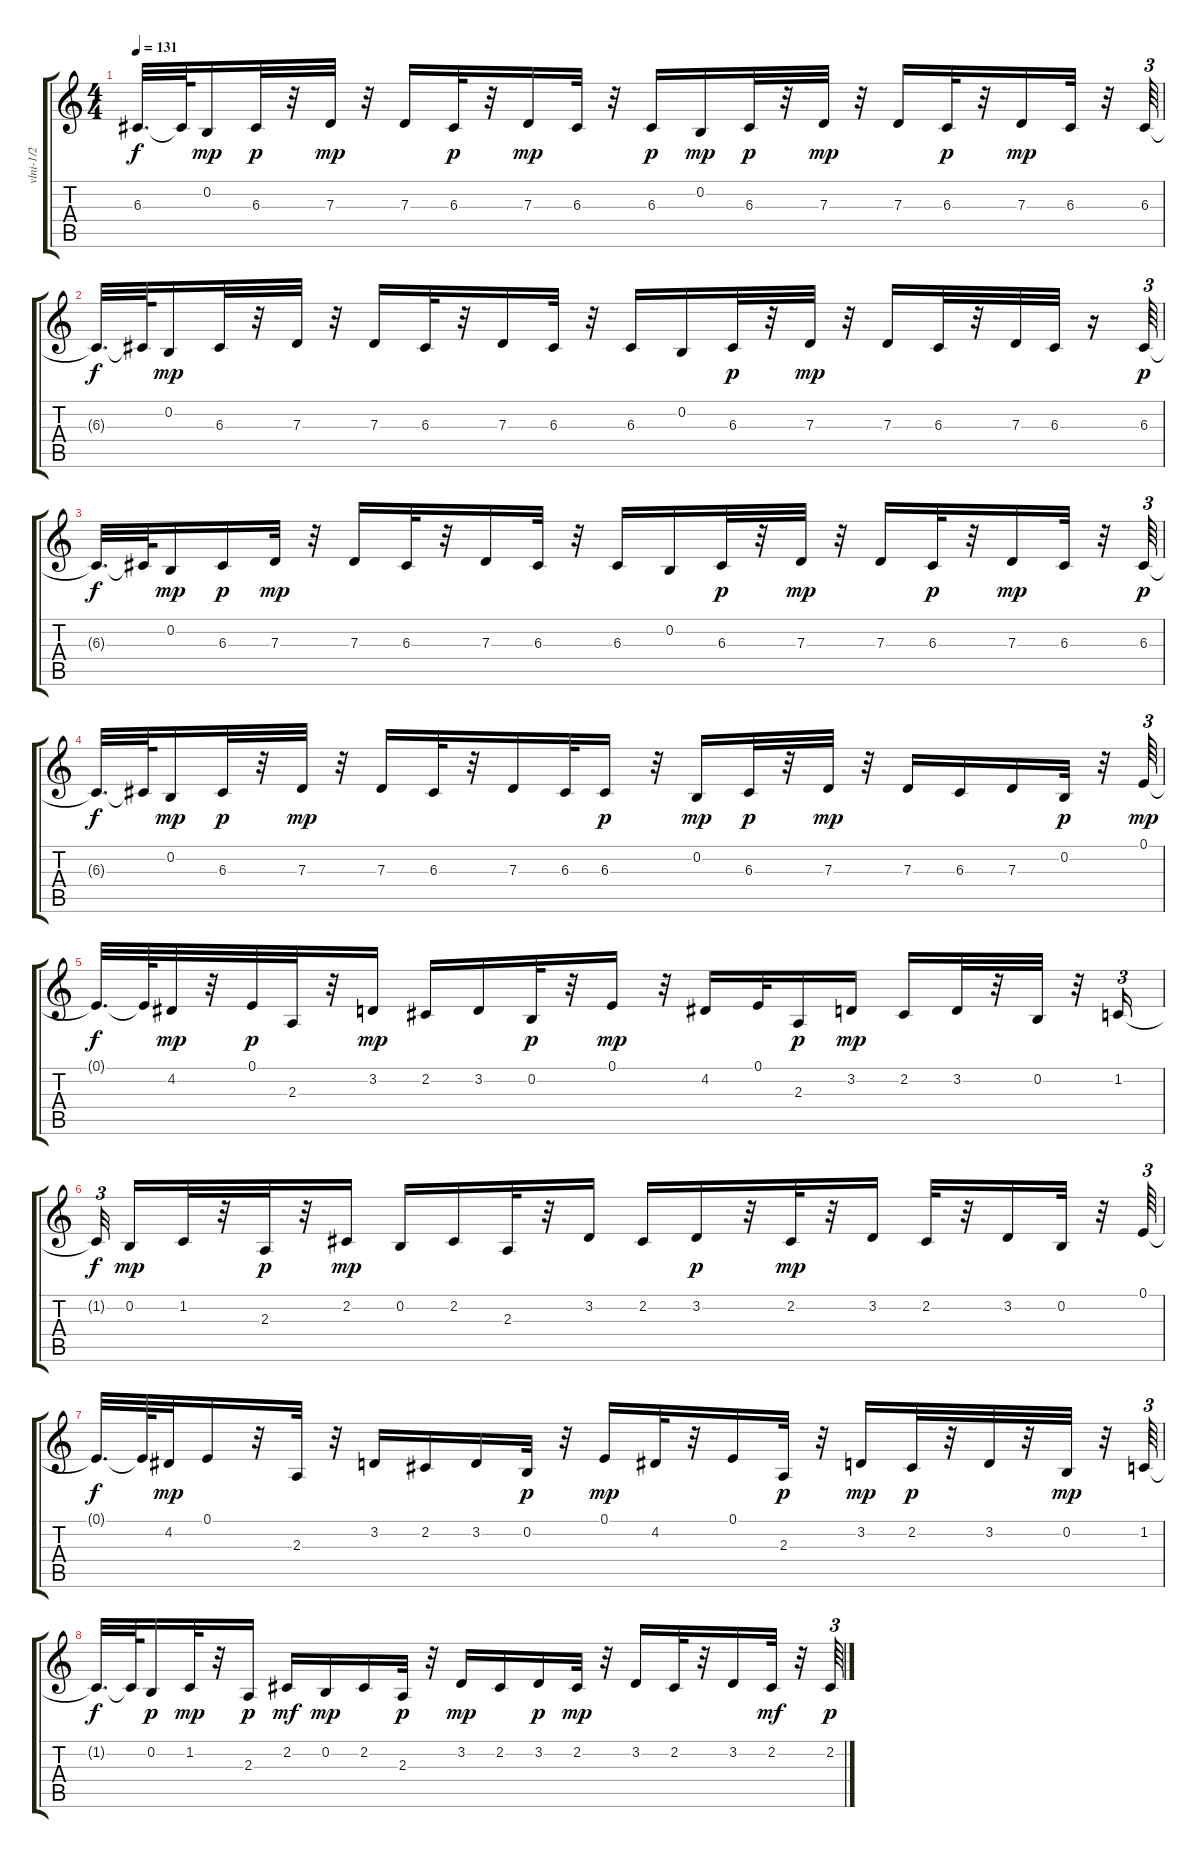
\track ("vlni-1/2" "vlni-1/2") {instrument stringensemble2}
\staff {score tabs}
\tuning (E4 B3 G3 D3 A2 E2) {hide}
\ts (4 4)
\tempo 131
\clef g2
\ks c
6.3{t}.32{d dy f} 6.3{t}.64 0.2.16{dy mp} 6.3.32{dy p} r.32 7.3.32{dy mp} r.32 7.3.16 6.3.32{dy p} r.32 7.3.16{dy mp} 6.3.32 r.32 6.3.16{dy p} 0.2.16{dy mp} 6.3.32{dy p} r.32 7.3.32{dy mp} r.32 7.3.16 6.3.32{dy p} r.32 7.3.16{dy mp} 6.3.32 r.32 6.3.64{tu (3 2)} |
6.3{t}.32{d dy f} 6.3{t}.64 0.2.16{dy mp} 6.3.32 r.32 7.3.32 r.32 7.3.16 6.3.32 r.32 7.3.16 6.3.32 r.32 6.3.16 0.2.16 6.3.32{dy p} r.32 7.3.32{dy mp} r.32 7.3.16 6.3.32 r.32 7.3.32 6.3.32 r.16 6.3.64{tu (3 2) dy p} |
6.3{t}.32{d dy f} 6.3{t}.64 0.2.16{dy mp} 6.3.16{dy p} 7.3.32{dy mp} r.32 7.3.16 6.3.32 r.32 7.3.16 6.3.32 r.32 6.3.16 0.2.16 6.3.32{dy p} r.32 7.3.32{dy mp} r.32 7.3.16 6.3.32{dy p} r.32 7.3.16{dy mp} 6.3.32 r.32 6.3.64{tu (3 2) dy p} |
6.3{t}.32{d dy f} 6.3{t}.64 0.2.16{dy mp} 6.3.32{dy p} r.32 7.3.32{dy mp} r.32 7.3.16 6.3.32 r.32 7.3.16 6.3.32 6.3.16{dy p} r.32 0.2.16{dy mp} 6.3.32{dy p} r.32 7.3.32{dy mp} r.32 7.3.16 6.3.16 7.3.16 0.2.32{dy p} r.32 0.1.64{tu (3 2) dy mp} |
0.1{t}.32{d dy f} 0.1{t}.64 4.2.32{dy mp} r.32 0.1.32{dy p} 2.3.32 r.32 3.2.16{dy mp} 2.2.16 3.2.16 0.2.32{dy p} r.32 0.1.16{dy mp} r.32 4.2.16 0.1.32 2.3.16{dy p} 3.2.16{dy mp} 2.2.16 3.2.32 r.32 0.2.32 r.32 1.2.16{tu (3 2)} |
1.2{t}.32{tu (3 2) dy f beam splitsecondary} 0.2.16{dy mp} 1.2.32 r.32 2.3.32{dy p} r.32 2.2.16{dy mp} 0.2.16 2.2.16 2.3.32 r.32 3.2.16 2.2.16 3.2.16{dy p} r.32 2.2.32{dy mp} r.32 3.2.16 2.2.32 r.32 3.2.16 0.2.32 r.32 0.1.64{tu (3 2)} |
0.1{t}.32{d dy f} 0.1{t}.64 4.2.32{dy mp} 0.1.16 r.32 2.3.32 r.32 3.2.16 2.2.16 3.2.16 0.2.32{dy p} r.32 0.1.16{dy mp} 4.2.32 r.32 0.1.16 2.3.32{dy p} r.32 3.2.16{dy mp} 2.2.32{dy p} r.32 3.2.32 r.32 0.2.32{dy mp} r.32 1.2.64{tu (3 2)} |
1.2{t}.32{d dy f} 1.2{t}.64 0.2.16{dy p} 1.2.32{dy mp} r.32 2.3.16{dy p} 2.2.16{dy mf} 0.2.16{dy mp} 2.2.16 2.3.32{dy p} r.32 3.2.16{dy mp} 2.2.16 3.2.16{dy p} 2.2.32{dy mp} r.32 3.2.16 2.2.32 r.32 3.2.16 2.2.32{dy mf} r.32 2.2.64{tu (3 2) dy p}
